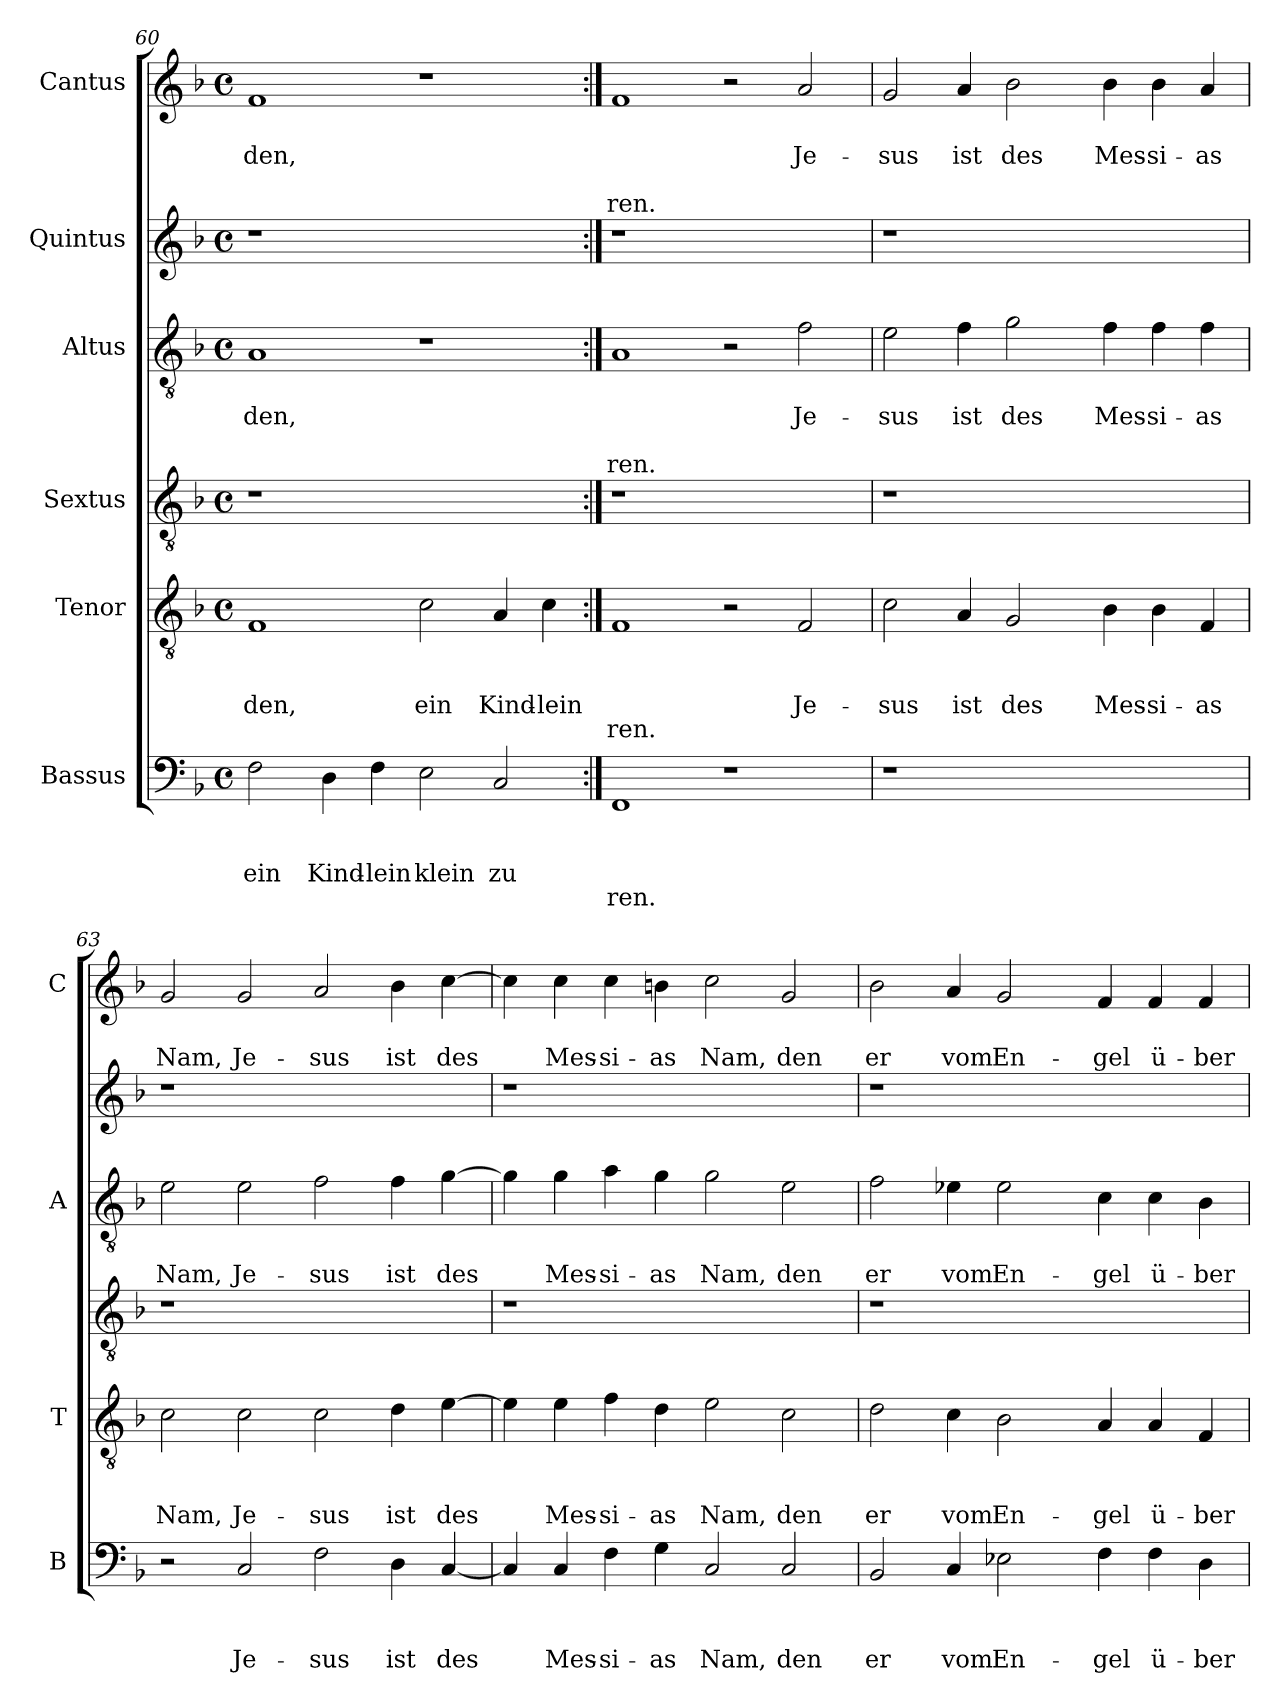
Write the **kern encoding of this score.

**kern	**text	**text	**text	**text	**kern	**text	**text	**text	**text	**kern	**kern	**text	**text	**text	**text	**kern	**kern	**text	**text	**text	**text
*part6	*part6	*part6	*part6	*part6	*part5	*part5	*part5	*part5	*part5	*part4	*part3	*part3	*part3	*part3	*part3	*part2	*part1	*part1	*part1	*part1	*part1
*staff6	*staff6	*staff6	*staff6	*staff6	*staff5	*staff5	*staff5	*staff5	*staff5	*staff4	*staff3	*staff3	*staff3	*staff3	*staff3	*staff2	*staff1	*staff1	*staff1	*staff1	*staff1
*I"Bassus	*	*	*	*	*I"Tenor	*	*	*	*	*I"Sextus	*I"Altus	*	*	*	*	*I"Quintus	*I"Cantus	*	*	*	*
*I'B	*	*	*	*	*I'T	*	*	*	*	*	*I'A	*	*	*	*	*	*I'C	*	*	*	*
!!LO:LB:g=z
*clefF4	*	*	*	*	*clefGv2	*	*	*	*	*clefGv2	*clefGv2	*	*	*	*	*clefG2	*clefG2	*	*	*	*
*k[b-]	*	*	*	*	*k[b-]	*	*	*	*	*k[b-]	*k[b-]	*	*	*	*	*k[b-]	*k[b-]	*	*	*	*
*F:	*	*	*	*	*F:	*	*	*	*	*F:	*F:	*	*	*	*	*F:	*F:	*	*	*	*
*M4/4	*	*	*	*	*M4/4	*	*	*	*	*M4/4	*M4/4	*	*	*	*	*M4/4	*M4/4	*	*	*	*
*met(c)	*	*	*	*	*met(c)	*	*	*	*	*met(c)	*met(c)	*	*	*	*	*met(c)	*met(c)	*	*	*	*
=60	=60	=60	=60	=60	=60	=60	=60	=60	=60	=60	=60	=60	=60	=60	=60	=60	=60	=60	=60	=60	=60
!	!	!	!LO:LY:b	!	!	!	!	!LO:LY:b	!	!	!	!	!LO:LY:b	!	!	!	!	!	!LO:LY:b	!	!
2F\	.	.	ein	.	1F	.	.	-den,	.	1r	1A	.	-den,	.	.	1r	1f	.	-den,	.	.
!	!	!	!LO:LY:b	!	!	!	!	!	!	!	!	!	!	!	!	!	!	!	!	!	!
4D\	.	.	Kind-	.	.	.	.	.	.	.	.	.	.	.	.	.	.	.	.	.	.
!	!	!	!LO:LY:b	!	!	!	!	!	!	!	!	!	!	!	!	!	!	!	!	!	!
4F\	.	.	-lein	.	.	.	.	.	.	.	.	.	.	.	.	.	.	.	.	.	.
!	!	!	!LO:LY:b	!	!	!	!	!LO:LY:b	!	!	!	!	!	!	!	!	!	!	!	!	!
2E\	.	.	klein	.	2c\	.	.	ein	.	1ryy	1r	.	.	.	.	1ryy	1r	.	.	.	.
!	!	!	!LO:LY:b	!	!	!	!	!LO:LY:b	!	!	!	!	!	!	!	!	!	!	!	!	!
2C/	.	.	zu	.	4A/	.	.	Kind-	.	.	.	.	.	.	.	.	.	.	.	.	.
!	!	!	!	!	!	!	!	!LO:LY:b	!	!	!	!	!	!	!	!	!	!	!	!	!
.	.	.	.	.	4c\	.	.	-lein	.	.	.	.	.	.	.	.	.	.	.	.	.
=61:|!	=61:|!	=61:|!	=61:|!	=61:|!	=61:|!	=61:|!	=61:|!	=61:|!	=61:|!	=61:|!	=61:|!	=61:|!	=61:|!	=61:|!	=61:|!	=61:|!	=61:|!	=61:|!	=61:|!	=61:|!	=61:|!
!	!	!	!	!LO:LY:b	!	!	!	!	!LO:LY:b	!	!	!	!	!	!LO:LY:b	!	!	!	!	!	!LO:LY:b
1FF	.	.	.	-ren.	1F	.	.	.	-ren.	1r	1A	.	.	.	-ren.	1r	1f	.	.	.	-ren.
1r	.	.	.	.	2r	.	.	.	.	1ryy	2r	.	.	.	.	1ryy	2r	.	.	.	.
!	!	!	!	!	!	!	!	!LO:LY:b	!	!	!	!	!LO:LY:b	!	!	!	!	!	!LO:LY:b	!	!
.	.	.	.	.	2F/	.	.	Je-	.	.	2f\	.	Je-	.	.	.	2a/	.	Je-	.	.
=62	=62	=62	=62	=62	=62	=62	=62	=62	=62	=62	=62	=62	=62	=62	=62	=62	=62	=62	=62	=62	=62
!	!	!	!	!	!	!	!	!LO:LY:b	!	!	!	!	!LO:LY:b	!	!	!	!	!	!LO:LY:b	!	!
1r	.	.	.	.	2c\	.	.	-sus	.	1r	2e\	.	-sus	.	.	1r	2g/	.	-sus	.	.
!	!	!	!	!	!	!	!	!LO:LY:b	!	!	!	!	!LO:LY:b	!	!	!	!	!	!LO:LY:b	!	!
.	.	.	.	.	4A/	.	.	ist	.	.	4f\	.	ist	.	.	.	4a/	.	ist	.	.
!	!	!	!	!	!	!	!	!LO:LY:b	!	!	!	!	!LO:LY:b	!	!	!	!	!	!LO:LY:b	!	!
.	.	.	.	.	2G/	.	.	des	.	.	2g\	.	des	.	.	.	2b-\	.	des	.	.
1ryy	.	.	.	.	.	.	.	.	.	1ryy	.	.	.	.	.	1ryy	.	.	.	.	.
!	!	!	!	!	!	!	!	!LO:LY:b	!	!	!	!	!LO:LY:b	!	!	!	!	!	!LO:LY:b	!	!
.	.	.	.	.	4B-\	.	.	Mes-	.	.	4f\	.	Mes-	.	.	.	4b-\	.	Mes-	.	.
!	!	!	!	!	!	!	!	!LO:LY:b	!	!	!	!	!LO:LY:b	!	!	!	!	!	!LO:LY:b	!	!
.	.	.	.	.	4B-\	.	.	-si-	.	.	4f\	.	-si-	.	.	.	4b-\	.	-si-	.	.
!	!	!	!	!	!	!	!	!LO:LY:b	!	!	!	!	!LO:LY:b	!	!	!	!	!	!LO:LY:b	!	!
.	.	.	.	.	4F/	.	.	-as	.	.	4f\	.	-as	.	.	.	4a/	.	-as	.	.
=63	=63	=63	=63	=63	=63	=63	=63	=63	=63	=63	=63	=63	=63	=63	=63	=63	=63	=63	=63	=63	=63
!	!	!	!	!	!	!	!	!LO:LY:b	!	!	!	!	!LO:LY:b	!	!	!	!	!	!LO:LY:b	!	!
2r	.	.	.	.	2c\	.	.	Nam,	.	1r	2e\	.	Nam,	.	.	1r	2g/	.	Nam,	.	.
!	!	!	!LO:LY:b	!	!	!	!	!LO:LY:b	!	!	!	!	!LO:LY:b	!	!	!	!	!	!LO:LY:b	!	!
2C/	.	.	Je-	.	2c\	.	.	Je-	.	.	2e\	.	Je-	.	.	.	2g/	.	Je-	.	.
!	!	!	!LO:LY:b	!	!	!	!	!LO:LY:b	!	!	!	!	!LO:LY:b	!	!	!	!	!	!LO:LY:b	!	!
2F\	.	.	-sus	.	2c\	.	.	-sus	.	1ryy	2f\	.	-sus	.	.	1ryy	2a/	.	-sus	.	.
!	!	!	!LO:LY:b	!	!	!	!	!LO:LY:b	!	!	!	!	!LO:LY:b	!	!	!	!	!	!LO:LY:b	!	!
4D\	.	.	ist	.	4d\	.	.	ist	.	.	4f\	.	ist	.	.	.	4b-\	.	ist	.	.
!	!	!	!LO:LY:b	!	!	!	!	!LO:LY:b	!	!	!	!	!LO:LY:b	!	!	!	!	!	!LO:LY:b	!	!
[4C/	.	.	des	.	[4e\	.	.	des	.	.	[4g\	.	des	.	.	.	[4cc\	.	des	.	.
!!LO:PB:g=z
=64	=64	=64	=64	=64	=64	=64	=64	=64	=64	=64	=64	=64	=64	=64	=64	=64	=64	=64	=64	=64	=64
4C/]	.	.	.	.	4e\]	.	.	.	.	1r	4g\]	.	.	.	.	1r	4cc\]	.	.	.	.
!	!	!	!LO:LY:b	!	!	!	!	!LO:LY:b	!	!	!	!	!LO:LY:b	!	!	!	!	!	!LO:LY:b	!	!
4C/	.	.	Mes-	.	4e\	.	.	Mes-	.	.	4g\	.	Mes-	.	.	.	4cc\	.	Mes-	.	.
!	!	!	!LO:LY:b	!	!	!	!	!LO:LY:b	!	!	!	!	!LO:LY:b	!	!	!	!	!	!LO:LY:b	!	!
4F\	.	.	-si-	.	4f\	.	.	-si-	.	.	4a\	.	-si-	.	.	.	4cc\	.	-si-	.	.
!	!	!	!LO:LY:b	!	!	!	!	!LO:LY:b	!	!	!	!	!LO:LY:b	!	!	!	!	!	!LO:LY:b	!	!
4G\	.	.	-as	.	4d\	.	.	-as	.	.	4g\	.	-as	.	.	.	4bn\	.	-as	.	.
!	!	!	!LO:LY:b	!	!	!	!	!LO:LY:b	!	!	!	!	!LO:LY:b	!	!	!	!	!	!LO:LY:b	!	!
2C/	.	.	Nam,	.	2e\	.	.	Nam,	.	1ryy	2g\	.	Nam,	.	.	1ryy	2cc\	.	Nam,	.	.
!	!	!	!LO:LY:b	!	!	!	!	!LO:LY:b	!	!	!	!	!LO:LY:b	!	!	!	!	!	!LO:LY:b	!	!
2C/	.	.	den	.	2c\	.	.	den	.	.	2e\	.	den	.	.	.	2g/	.	den	.	.
=65	=65	=65	=65	=65	=65	=65	=65	=65	=65	=65	=65	=65	=65	=65	=65	=65	=65	=65	=65	=65	=65
!	!	!	!LO:LY:b	!	!	!	!	!LO:LY:b	!	!	!	!	!LO:LY:b	!	!	!	!	!	!LO:LY:b	!	!
2BB-/	.	.	er	.	2d\	.	.	er	.	1r	2f\	.	er	.	.	1r	2b-\	.	er	.	.
!	!	!	!LO:LY:b	!	!	!	!	!LO:LY:b	!	!	!	!	!LO:LY:b	!	!	!	!	!	!LO:LY:b	!	!
4C/	.	.	vom	.	4c\	.	.	vom	.	.	4e-X\	.	vom	.	.	.	4a/	.	vom	.	.
!	!	!	!LO:LY:b	!	!	!	!	!LO:LY:b	!	!	!	!	!LO:LY:b	!	!	!	!	!	!LO:LY:b	!	!
2E-X\	.	.	En-	.	2B-\	.	.	En-	.	.	2e-\	.	En-	.	.	.	2g/	.	En-	.	.
.	.	.	.	.	.	.	.	.	.	1ryy	.	.	.	.	.	1ryy	.	.	.	.	.
!	!	!	!LO:LY:b	!	!	!	!	!LO:LY:b	!	!	!	!	!LO:LY:b	!	!	!	!	!	!LO:LY:b	!	!
4F\	.	.	-gel	.	4A/	.	.	-gel	.	.	4c\	.	-gel	.	.	.	4f/	.	-gel	.	.
!	!	!	!LO:LY:b	!	!	!	!	!LO:LY:b	!	!	!	!	!LO:LY:b	!	!	!	!	!	!LO:LY:b	!	!
4F\	.	.	ü-	.	4A/	.	.	ü-	.	.	4c\	.	ü-	.	.	.	4f/	.	ü-	.	.
!	!	!	!LO:LY:b	!	!	!	!	!LO:LY:b	!	!	!	!	!LO:LY:b	!	!	!	!	!	!LO:LY:b	!	!
4D\	.	.	-ber-	.	4F/	.	.	-ber-	.	.	4B-\	.	-ber-	.	.	.	4f/	.	-ber-	.	.
=	=	=	=	=	=	=	=	=	=	=	=	=	=	=	=	=	=	=	=	=	=
*-	*-	*-	*-	*-	*-	*-	*-	*-	*-	*-	*-	*-	*-	*-	*-	*-	*-	*-	*-	*-	*-
